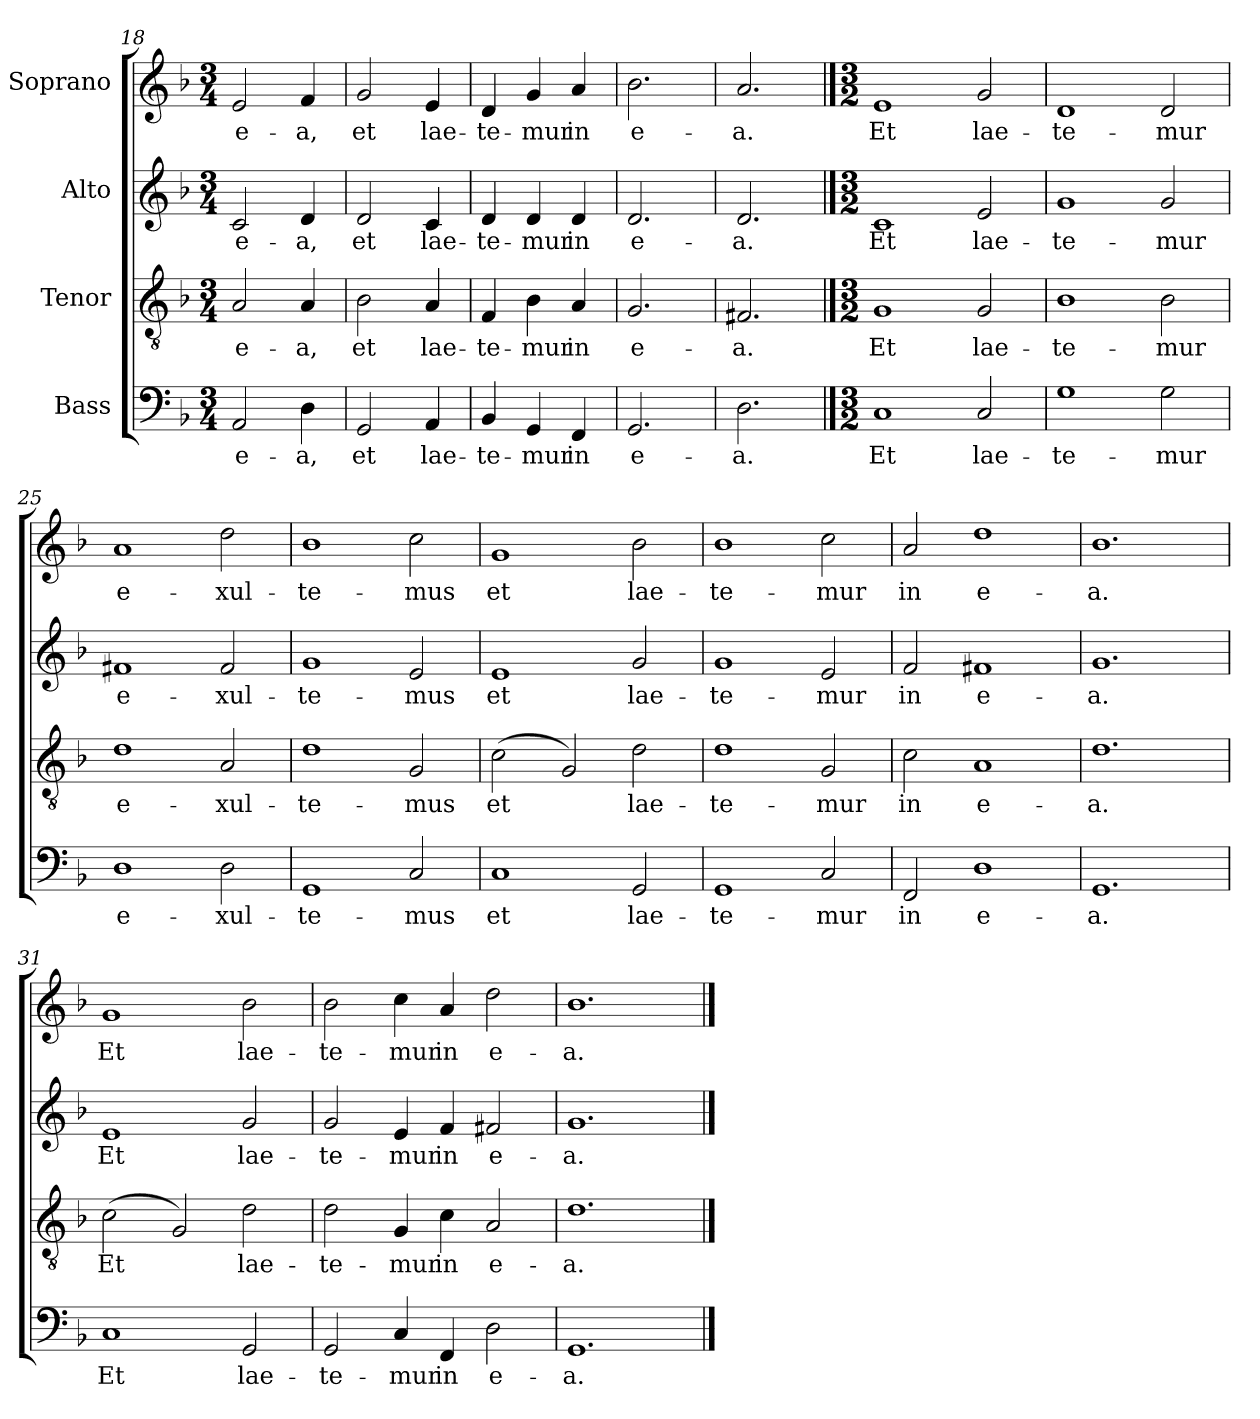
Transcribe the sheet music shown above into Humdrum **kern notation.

**kern	**text	**kern	**text	**kern	**text	**kern	**text
*part4	*part4	*part3	*part3	*part2	*part2	*part1	*part1
*staff4	*staff4	*staff3	*staff3	*staff2	*staff2	*staff1	*staff1
*I"Bass	*	*I"Tenor	*	*I"Alto	*	*I"Soprano	*
*clefF4	*	*clefGv2	*	*clefG2	*	*clefG2	*
*k[b-]	*	*k[b-]	*	*k[b-]	*	*k[b-]	*
*F:	*	*F:	*	*F:	*	*F:	*
*M3/4	*	*M3/4	*	*M3/4	*	*M3/4	*
=18	=18	=18	=18	=18	=18	=18	=18
2AA/	e-	2A/	e-	2c/	e-	2e/	e-
4D\	-a,	4A/	-a,	4d/	-a,	4f/	-a,
=19	=19	=19	=19	=19	=19	=19	=19
2GG/	et	2B-\	et	2d/	et	2g/	et
4AA/	lae-	4A/	lae-	4c/	lae-	4e/	lae-
!!LO:LB:g=z
=20	=20	=20	=20	=20	=20	=20	=20
4BB-/	-te-	4F/	-te-	4d/	-te-	4d/	-te-
4GG/	-mur	4B-\	-mur	4d/	-mur	4g/	-mur
4FF/	in	4A/	in	4d/	in	4a/	in
=21	=21	=21	=21	=21	=21	=21	=21
2.GG/	e-	2.G/	e-	2.d/	e-	2.b-\	e-
=22	=22	=22	=22	=22	=22	=22	=22
2.D\	-a.	2.F#X/	-a.	2.d/	-a.	2.a/	-a.
==23	==23	==23	==23	==23	==23	==23	==23
*M3/2	*	*M3/2	*	*M3/2	*	*M3/2	*
1C	Et	1G	Et	1c	Et	1e	Et
2C/	lae-	2G/	lae-	2e/	lae-	2g/	lae-
=24	=24	=24	=24	=24	=24	=24	=24
1G	-te-	1B-	-te-	1g	-te-	1d	-te-
2G\	-mur	2B-\	-mur	2g/	-mur	2d/	-mur
=25	=25	=25	=25	=25	=25	=25	=25
1D	e-	1d	e-	1f#X	e-	1a	e-
2D\	-xul-	2A/	-xul-	2f#/	-xul-	2dd\	-xul-
=26	=26	=26	=26	=26	=26	=26	=26
1GG	-te-	1d	-te-	1g	-te-	1b-	-te-
2C/	-mus	2G/	-mus	2e/	-mus	2cc\	-mus
!!LO:LB:g=z
=27	=27	=27	=27	=27	=27	=27	=27
1C	et	(2c\	et	1e	et	1g	et
.	.	2G/)	.	.	.	.	.
2GG/	lae-	2d\	lae-	2g/	lae-	2b-\	lae-
=28	=28	=28	=28	=28	=28	=28	=28
1GG	-te-	1d	-te-	1g	-te-	1b-	-te-
2C/	-mur	2G/	-mur	2e/	-mur	2cc\	-mur
=29	=29	=29	=29	=29	=29	=29	=29
2FF/	in	2c\	in	2f/	in	2a/	in
1D	e-	1A	e-	1f#X	e-	1dd	e-
=30	=30	=30	=30	=30	=30	=30	=30
1.GG	-a.	1.d	-a.	1.g	-a.	1.b-	-a.
=31	=31	=31	=31	=31	=31	=31	=31
1C	Et	(2c\	Et	1e	Et	1g	Et
.	.	2G/)	.	.	.	.	.
2GG/	lae-	2d\	lae-	2g/	lae-	2b-\	lae-
=32	=32	=32	=32	=32	=32	=32	=32
2GG/	-te-	2d\	-te-	2g/	-te-	2b-\	-te-
4C/	-mur	4G/	-mur	4e/	-mur	4cc\	-mur
4FF/	in	4c\	in	4f/	in	4a/	in
2D\	e-	2A/	e-	2f#X/	e-	2dd\	e-
=33	=33	=33	=33	=33	=33	=33	=33
1.GG	-a.	1.d	-a.	1.g	-a.	1.b-	-a.
==	==	==	==	==	==	==	==
*-	*-	*-	*-	*-	*-	*-	*-
